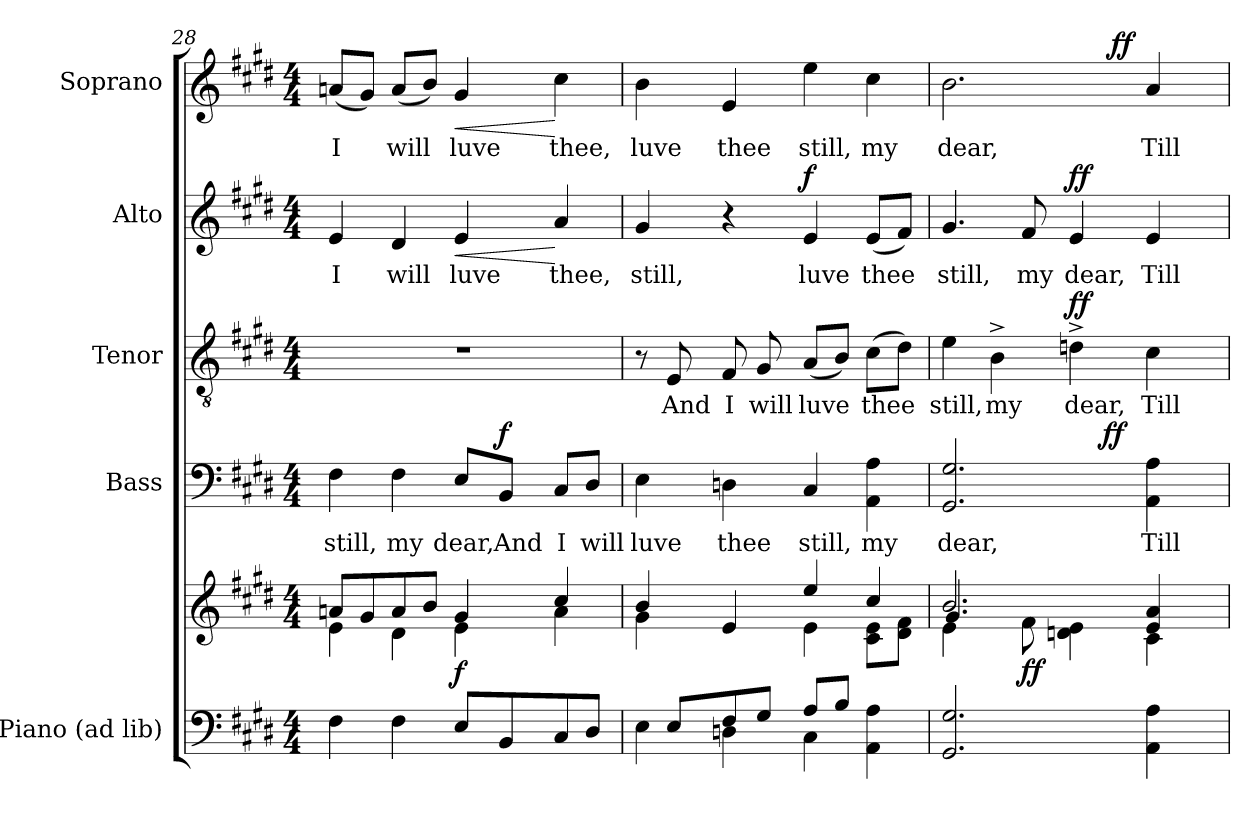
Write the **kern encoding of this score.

**kern	**kern	**dynam	**kern	**text	**dynam	**kern	**text	**dynam	**kern	**text	**dynam	**kern	**text	**dynam
*part5	*part5	*part5	*part4	*part4	*part4	*part3	*part3	*part3	*part2	*part2	*part2	*part1	*part1	*part1
*staff6	*staff5	*staff5/6	*staff4	*staff4	*staff4	*staff3	*staff3	*staff3	*staff2	*staff2	*staff2	*staff1	*staff1	*staff1
*I"Piano (ad lib)	*	*	*I"Bass	*	*	*I"Tenor	*	*	*I"Alto	*	*	*I"Soprano	*	*
*I'Pno.	*	*	*I'B.	*	*	*I'T.	*	*	*I'A.	*	*	*I'S.	*	*
*clefF4	*clefG2	*	*clefF4	*	*	*clefGv2	*	*	*clefG2	*	*	*clefG2	*	*
*	*	*	*	*	*	*ITrd7c12	*	*	*	*	*	*	*	*
*k[f#c#g#d#]	*k[f#c#g#d#]	*	*k[f#c#g#d#]	*	*	*k[f#c#g#d#]	*	*	*k[f#c#g#d#]	*	*	*k[f#c#g#d#]	*	*
*E:	*E:	*	*E:	*	*	*E:	*	*	*E:	*	*	*E:	*	*
*M4/4	*M4/4	*	*M4/4	*	*	*M4/4	*	*	*M4/4	*	*	*M4/4	*	*
=28	=28	=28	=28	=28	=28	=28	=28	=28	=28	=28	=28	=28	=28	=28
*	*^	*	*	*	*	*	*	*	*	*	*	*	*	*
!	!	!	!	!	!LO:LY:b:color=#000000	!	!	!	!	!	!	!	!	!	!
!	!	!	!	!	!	!	!	!	!	!	!LO:LY:b:color=#000000	!	!	!	!
!	!	!	!	!	!	!	!	!	!	!	!	!	!	!LO:LY:b:color=#000000	!
4F#i\	8ani/L	4ei\	.	4F#i\	still,	.	1r	.	.	4ei/	I	.	(8ani/L	I	.
.	8g#i/	.	.	.	.	.	.	.	.	.	.	.	8g#i/J)	.	.
!	!	!	!	!	!LO:LY:b:color=#000000	!	!	!	!	!	!	!	!	!	!
!	!	!	!	!	!	!	!	!	!	!	!LO:LY:b:color=#000000	!	!	!	!
!	!	!	!	!	!	!	!	!	!	!	!	!	!	!LO:LY:b:color=#000000	!
4F#i\	8ai/	4d#i\	.	4F#i\	my	.	.	.	.	4d#i/	will	.	(8ai/L	will	.
.	8bi/J	.	.	.	.	.	.	.	.	.	.	.	8bi/J)	.	.
!	!	!	!	!	!LO:LY:b:color=#000000	!	!	!	!	!	!	!	!	!	!
!	!	!	!	!	!	!	!	!	!	!	!LO:LY:b:color=#000000	!LO:HP:b	!	!	!
!	!	!	!	!	!	!	!	!	!	!	!	!	!	!LO:LY:b:color=#000000	!LO:HP:b
8Ei/L	4g#i/	4ei\	f	8Ei/L	dear,	.	.	.	.	4ei/	luve	<	4g#i/	luve	<
!	!	!	!	!	!LO:LY:b:color=#000000	!	!	!	!	!	!	!	!	!	!
8BBi/	.	.	.	8BBi/J	And	f	.	.	.	.	.	.	.	.	.
!	!	!	!	!	!LO:LY:b:color=#000000	!	!	!	!	!	!	!	!	!	!
!	!	!	!	!	!	!	!	!	!	!	!LO:LY:b:color=#000000	!	!	!	!
!	!	!	!	!	!	!	!	!	!	!	!	!	!	!LO:LY:b:color=#000000	!
8C#i/	4cc#i/	4ai\	.	8C#i/L	I	.	.	.	.	4ai/	thee,	[	4cc#i\	thee,	[
!	!	!	!	!	!LO:LY:b:color=#000000	!	!	!	!	!	!	!	!	!	!
8D#i/J	.	.	.	8D#i/J	will	.	.	.	.	.	.	.	.	.	.
!!LO:PB:g=z
=29	=29	=29	=29	=29	=29	=29	=29	=29	=29	=29	=29	=29	=29	=29	=29
*^	*	*	*	*	*	*	*	*	*	*	*	*	*	*	*
!	!	!	!	!	!	!LO:LY:b:color=#000000	!	!	!	!	!	!	!	!	!	!
!	!	!	!	!	!	!	!	!	!	!	!	!LO:LY:b:color=#000000	!	!	!	!
!	!	!	!	!	!	!	!	!	!	!	!	!	!	!	!LO:LY:b:color=#000000	!
8ryy	4Ei\	4bi/	4g#i\	.	4Ei\	luve	.	8r	.	.	4g#i/	still,	.	4bi\	luve	.
!	!	!	!	!	!	!	!	!	!LO:LY:b:color=#000000	!	!	!	!	!	!	!
8Ei/L	.	.	.	.	.	.	.	8EEi/	And	.	.	.	.	.	.	.
!	!	!	!	!	!	!LO:LY:b:color=#000000	!	!	!	!	!	!	!	!	!	!
!	!	!	!	!	!	!	!	!	!LO:LY:b:color=#000000	!	!	!	!	!	!	!
!	!	!	!	!	!	!	!	!	!	!	!	!	!	!	!LO:LY:b:color=#000000	!
8F#i/	4Dni\	4ei/	4ryy	.	4Dni\	thee	.	8FF#i/	I	.	4r	.	.	4ei/	thee	.
!	!	!	!	!	!	!	!	!	!LO:LY:b:color=#000000	!	!	!	!	!	!	!
8G#i/J	.	.	.	.	.	.	.	8GG#i/	will	.	.	.	.	.	.	.
!	!	!	!	!	!	!LO:LY:b:color=#000000	!	!	!	!	!	!	!	!	!	!
!	!	!	!	!	!	!	!	!	!LO:LY:b:color=#000000	!	!	!	!	!	!	!
!	!	!	!	!	!	!	!	!	!	!	!	!LO:LY:b:color=#000000	!	!	!	!
!	!	!	!	!	!	!	!	!	!	!	!	!	!	!	!LO:LY:b:color=#000000	!
8Ai/L	4C#i\	4eei/	4ei\	.	4C#i/	still,	.	(8AAi/L	luve	.	4ei/	luve	f	4eei\	still,	.
8Bi/J	.	.	.	.	.	.	.	8BBi/J)	.	.	.	.	.	.	.	.
!	!	!	!	!	!	!LO:LY:b:color=#000000	!	!	!	!	!	!	!	!	!	!
!	!	!	!	!	!	!	!	!	!LO:LY:b:color=#000000	!	!	!	!	!	!	!
!	!	!	!	!	!	!	!	!	!	!	!	!LO:LY:b:color=#000000	!	!	!	!
!	!	!	!	!	!	!	!	!	!	!	!	!	!	!	!LO:LY:b:color=#000000	!
4ryy	4AAi\ 4Ai	4cc#i/	8c#i\ 8eiL	.	4AAi\ 4Ai	my	.	(8C#i\L	thee	.	(8ei/L	thee	.	4cc#i\	my	.
.	.	.	8d#i\ 8f#iJ	.	.	.	.	8D#i\J)	.	.	8f#i/J)	.	.	.	.	.
*v	*v	*	*	*	*	*	*	*	*	*	*	*	*	*	*	*
=30	=30	=30	=30	=30	=30	=30	=30	=30	=30	=30	=30	=30	=30	=30	=30
*	*	*^	*	*	*	*	*	*	*	*	*	*	*	*	*
!	!	!	!	!	!	!LO:LY:b:color=#000000	!	!	!	!	!	!	!	!	!	!
!	!	!	!	!	!	!	!	!	!LO:LY:b:color=#000000	!	!	!	!	!	!	!
!	!	!	!	!	!	!	!	!	!	!	!	!LO:LY:b:color=#000000	!	!	!	!
!	!	!	!	!	!	!	!	!	!	!	!	!	!	!LO:TX:t=rit.	!	!
!	!	!	!	!	!	!	!	!	!	!	!	!	!	!	!LO:LY:b:color=#000000	!
*	*	*	*	*	*^	*	*	*	*	*	*	*	*	*^	*	*
2.GG#i/ 2.G#i	2.bi/	4ei\	4.g#i/	.	2.GG#i/ 2.G#i	2ryy	dear,	.	4Ei\	still,	.	4.g#i/	still,	.	2.bi\	2ryy	dear,	.
!	!	!	!	!	!	!	!	!	!	!LO:LY:b:color=#000000	!	!	!	!	!	!	!	!
.	.	2.ryy	.	.	.	.	.	.	4BB^i\	my	.	.	.	.	.	.	.	.
!	!	!	!	!	!	!	!	!	!	!	!	!	!LO:LY:b:color=#000000	!	!	!	!	!
.	.	.	8f#i\	ff	.	.	.	.	.	.	.	8f#i/	my	.	.	.	.	.
!	!	!	!	!	!	!	!	!	!	!LO:LY:b:color=#000000	!	!	!	!	!	!	!	!
!	!	!	!	!	!	!	!	!	!	!	!	!	!LO:LY:b:color=#000000	!	!	!	!	!
.	.	.	4dni\ 4ei	.	.	16.ryy	.	.	4Dn^i\	dear,	ff	4ei/	dear,	ff	.	16ryy	.	.
.	.	.	.	.	.	.	.	.	.	.	.	.	.	.	.	32ryy	.	.
.	.	.	.	.	.	4ryy	.	ff	.	.	.	.	.	.	.	128...ryy	.	.
.	.	.	.	.	.	.	.	.	.	.	.	.	.	.	.	4ryy	.	ff
!	!	!	!	!	!	!	!LO:LY:b:color=#000000	!	!	!	!	!	!	!	!	!	!	!
!	!	!	!	!	!	!	!	!	!	!LO:LY:b:color=#000000	!	!	!	!	!	!	!	!
!	!	!	!	!	!	!	!	!	!	!	!	!	!LO:LY:b:color=#000000	!	!	!	!	!
!	!	!	!	!	!	!	!	!	!	!	!	!	!	!	!	!	!LO:LY:b:color=#000000	!
4AAi\ 4Ai	4ei/ 4ai	.	4c#i\	.	4AAi\ 4Ai	.	Till	.	4C#i\	Till	.	4ei/	Till	.	4ai/	.	Till	.
.	.	.	.	.	.	8ryy	.	.	.	.	.	.	.	.	.	.	.	.
.	.	.	.	.	.	.	.	.	.	.	.	.	.	.	.	8ryy	.	.
.	.	.	.	.	.	32ryy	.	.	.	.	.	.	.	.	.	.	.	.
.	.	.	.	.	.	.	.	.	.	.	.	.	.	.	.	64ryy	.	.
.	.	.	.	.	.	.	.	.	.	.	.	.	.	.	.	1024ryy	.	.
*	*v	*v	*v	*	*	*	*	*	*	*	*	*	*	*	*v	*v	*	*
*	*	*	*v	*v	*	*	*	*	*	*	*	*	*	*	*
=	=	=	=	=	=	=	=	=	=	=	=	=	=	=
*-	*-	*-	*-	*-	*-	*-	*-	*-	*-	*-	*-	*-	*-	*-
